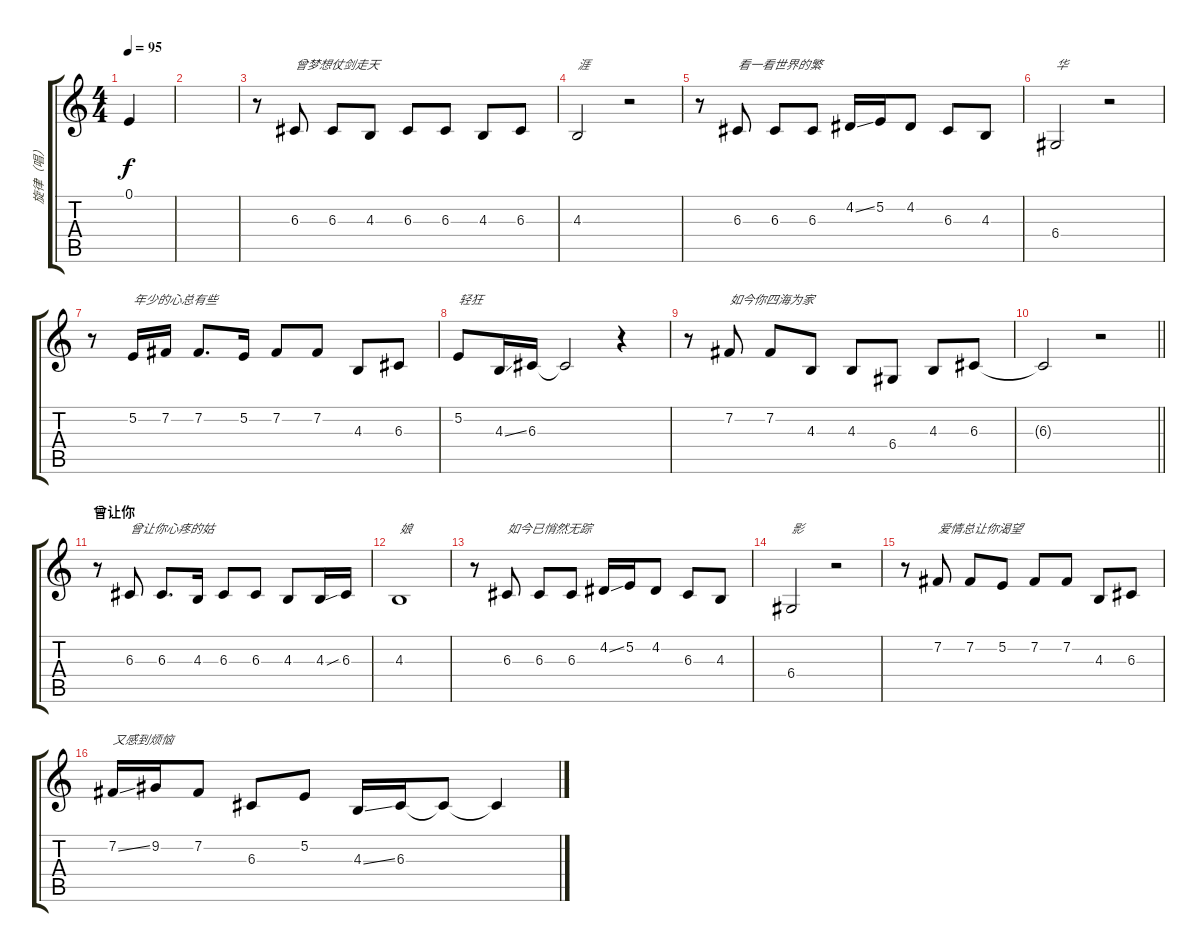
\track ("旋律（唱）" "旋律（唱）") {instrument synthstrings1}
\staff {score tabs}
\tuning (E4 B3 G3 D3 A2 E2) {hide}
\ts (4 4)
\tempo 95
\clef g2
\ks c
0.1.4{txt " " dy f instrument synthstrings1} |
|
r.8 6.3.8{txt "曾梦想仗剑走天"} 6.3.8 4.3.8 6.3.8 6.3.8 4.3.8 6.3.8 |
4.3.2{txt "涯"} r.2 |
r.8 6.3.8{txt "看一看世界的繁"} 6.3.8 6.3.8 4.2{ss}.16 5.2.16 4.2.8 6.3.8 4.3.8 |
6.4.2{txt "华"} r.2 |
r.8 5.2.16{txt "年少的心总有些"} 7.2.16 7.2.8{d} 5.2.16 7.2.8 7.2.8 4.3.8 6.3.8 |
5.2.8{txt "轻狂"} 4.3{ss}.16 6.3.16 6.3{t}.2 r.4 |
r.8 7.2.8{txt "如今你四海为家"} 7.2.8 4.3.8 4.3.8 6.4.8 4.3.8 6.3.8 |
\barLineRight lightlight
6.3{t}.2 r.2 |
\section ("" "曾让你")
r.8 6.3.8{txt "曾让你心疼的姑"} 6.3.8{d} 4.3.16 6.3.8 6.3.8 4.3.8 4.3.16 6.3{sib}.16 |
4.3.1{txt "娘"} |
r.8 6.3.8{txt "如今已悄然无踪"} 6.3.8 6.3.8 4.2{ss}.16 5.2.16 4.2.8 6.3.8 4.3.8 |
6.4.2{txt "影"} r.2 |
r.8 7.2.8{txt "爱情总让你渴望"} 7.2.8 5.2.8 7.2.8 7.2.8 4.3.8 6.3.8 |
7.2{ss}.16{txt "又感到烦恼"} 9.2.16 7.2.8 6.3.8 5.2.8 4.3{ss}.16 6.3.16 6.3{t}.8 6.3{t}.4
